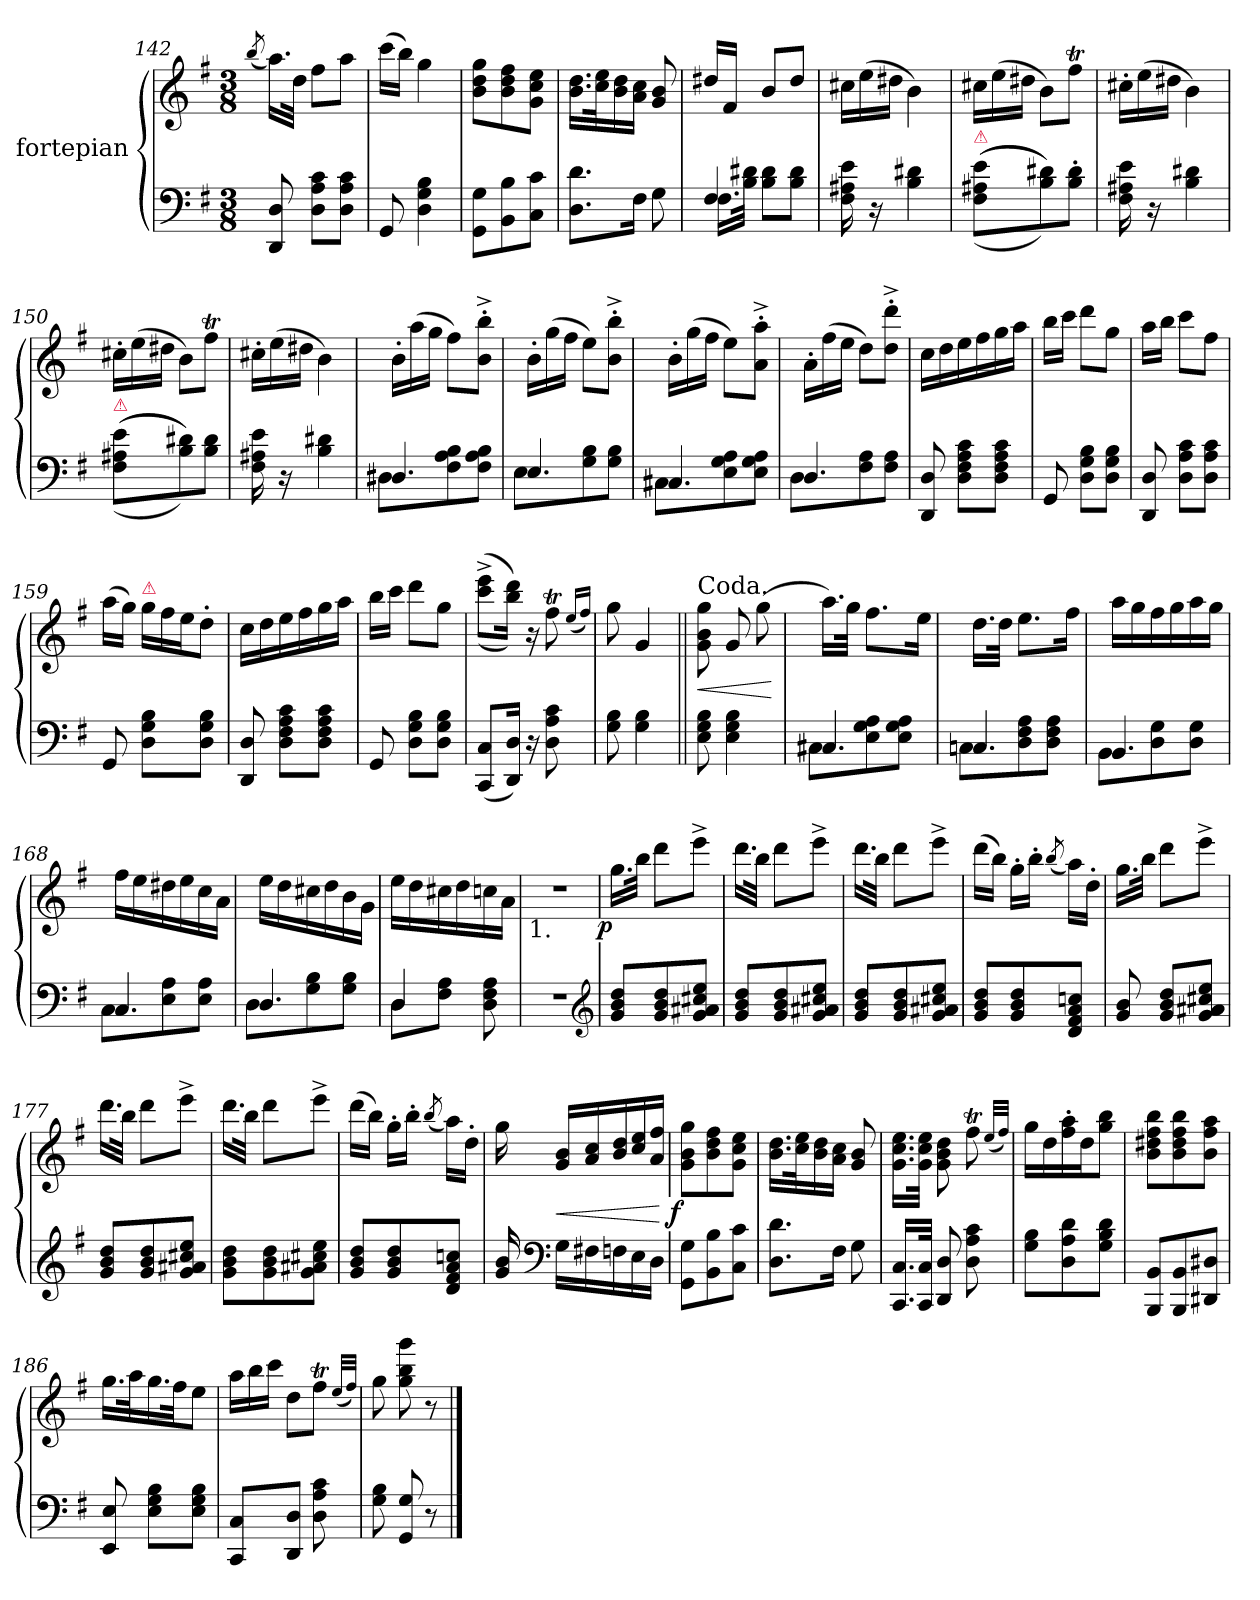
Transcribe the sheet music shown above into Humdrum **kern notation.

**kern	**kern	**dynam
*part2	*part1	*part1
*staff2	*staff1	*staff1
*I"fortepian	*I"fortepian	*
*clefF4	*clefG2	*
*k[f#]	*k[f#]	*
*M3/8	*M3/8	*
=142	=142	=142
.	(8qbb/	.
8DD/ 8D/	16.aa\LL)	.
.	32dd\JJk	.
8D\ 8A\ 8c\L	8ff#\L	.
8D\ 8A\ 8c\J	8aa\J	.
=143	=143	=143
8GG/	(16ccc\LL	.
.	16bb\JJ)	.
4D\ 4G\ 4B\	4gg\	.
=144	=144	=144
8GG\ 8G\L	8b\ 8dd\ 8gg\L	.
8BB\ 8B\	8b\ 8dd\ 8ff#\	.
8C\ 8c\J	8g\ 8cc\ 8ee\J	.
=145	=145	=145
8.D\ 8.d\L	16.b\ 16.dd\LL	.
.	32cc\ 32ee\K	.
.	16b\ 16dd\	.
16F#\Jk	16a\ 16cc\JJ	.
8G\	8g/ 8b/	.
=146	=146	=146
*^	*	*
4F#/	16.F#\LL	16dd#X/LL	.
.	.	16f#/JJ	.
.	32B\ 32d#X\JJk	.	.
.	8B\ 8d#\L	8b/L	.
8ryy	8B\ 8d#\J	8dd#/J	.
*v	*v	*	*
=147	=147	=147
*	*Xtuplet	*
16F#\ 16A#X\ 16e\	24cc#X\LL	.
.	(24ee\	.
16r	.	.
.	24dd#X\JJ	.
4B\ 4d#X\	4b\)	.
=148	=148	=148
!LO:TX:a:color=crimson:t=⚠	!	!
(<(>(>8F#\ 8A#X\ 8e\L	24cc#X\LL	.
.	(24ee\	.
.	24dd#X\JJ	.
8B\ 8d#X\)))	8b\L)	.
8B'\ 8d#'\J	8ff#t\J	.
=149	=149	=149
16F#\ 16A#X\ 16e\	24cc#X'\LL	.
.	(24ee\	.
16r	.	.
.	24dd#X\JJ	.
4B\ 4d#X\	4b\)	.
=150	=150	=150
!LO:TX:a:color=crimson:t=⚠	!	!
(<(>(>8F#\ 8A#X\ 8e\L	24cc#X'\LL	.
.	(24ee\	.
.	24dd#X\JJ	.
8B\ 8d#X\)))	8b\L)	.
8B\ 8d#\J	8ff#t\J	.
=151	=151	=151
16F#\ 16A#X\ 16e\	24cc#X'\LL	.
.	(24ee\	.
16r	.	.
.	24dd#X\JJ	.
4B\ 4d#X\	4b\)	.
=152	=152	=152
*^	*	*
4.D#X/	8D#X\L	24b'\LL	.
.	.	(24aa\	.
.	.	24gg\JJ	.
.	8F#\ 8A\ 8B\	8ff#\L)	.
.	8F#\ 8A\ 8B\J	8b'^<\ 8bb'^<\J	.
=153	=153	=153	=153
4.E/	8E\L	24b'\LL	.
.	.	(24gg\	.
.	.	24ff#\JJ	.
.	8G\ 8B\	8ee\L)	.
.	8G\ 8B\J	8b'^<\ 8bb'^<\J	.
=154	=154	=154	=154
4.C#X/	8C#X\L	24b'\LL	.
.	.	(24gg\	.
.	.	24ff#\JJ	.
.	8E\ 8G\ 8A\	8ee\L)	.
.	8E\ 8G\ 8A\J	8a'^<\ 8aa'^<\J	.
=155	=155	=155	=155
4.D/	8D\L	24a'\LL	.
.	.	(24ff#\	.
.	.	24ee\JJ	.
.	8F#\ 8A\	8dd\L)	.
.	8F#\ 8A\J	8dd'^<\ 8ddd'^<\J	.
*v	*v	*	*
=156	=156	=156
8DD/ 8D/	16cc\LL	.
.	16dd\	.
8D\ 8F#\ 8A\ 8c\L	16ee\	.
.	16ff#\	.
8D\ 8F#\ 8A\ 8c\J	16gg\	.
.	16aa\JJ	.
=157	=157	=157
8GG/	16bb\LL	.
.	16ccc\JJ	.
8D\ 8G\ 8B\L	8ddd\L	.
8D\ 8G\ 8B\J	8gg\J	.
=158	=158	=158
8DD/ 8D/	16aa\LL	.
.	16bb\JJ	.
8D\ 8A\ 8c\L	8ccc\L	.
8D\ 8A\ 8c\J	8ff#\J	.
=159	=159	=159
8GG/	(16aa\LL	.
.	16gg\JJ)	.
!	!LO:TX:a:color=crimson:t=⚠	!
8D\ 8G\ 8B\L	24gg\LL	.
.	24ff#\	.
.	24ee\J	.
8D\ 8G\ 8B\J	8dd'\J	.
=160	=160	=160
8DD/ 8D/	16cc\LL	.
.	16dd\	.
8D\ 8F#\ 8A\ 8c\L	16ee\	.
.	16ff#\	.
8D\ 8F#\ 8A\ 8c\J	16gg\	.
.	16aa\JJ	.
=161	=161	=161
8GG/	16bb\LL	.
.	16ccc\JJ	.
8D\ 8G\ 8B\L	8ddd\L	.
8D\ 8G\ 8B\J	8gg\J	.
=162	=162	=162
(8CC/ 8C/L	(<(>8ccc^\ 8eee^\L	.
16DD/ 16D/Jk)	16bb\ 16ddd\Jk))	.
16r	16r	.
8D\ 8A\ 8c\	8ff#t\	.
.	(16qqee/LL	.
.	16qqff#/JJ)	.
=163	=163	=163
8G\ 8B\	8gg\	.
4G\ 4B\	4g/	.
=164||	=164||	=164||
!	!LO:TX:a:t=Coda.	!
!	!	!LO:HP:b
8E\ 8G\ 8B\	8g\ 8b\ 8gg\	<
4E\ 4G\ 4B\	8g/	.
.	(8gg\	.
.	.	[
=165	=165	=165
*^	*	*
4.C#X/	8C#X\L	16.aa\LL)	.
.	.	32gg\JJk	.
.	8E\ 8G\ 8A\	8.ff#\L	.
.	8E\ 8G\ 8A\J	.	.
.	.	16ee\Jk	.
=166	=166	=166	=166
4.Cn/	8Cn\L	16.dd\LL	.
.	.	32dd\JJk	.
.	8D\ 8F#\ 8A\	8.ee\L	.
.	8D\ 8F#\ 8A\J	.	.
.	.	16ff#\Jk	.
=167	=167	=167	=167
4.BB/	8BB\L	16aa\LL	.
.	.	16gg\	.
.	8D\ 8G\	16ff#\	.
.	.	16gg\	.
.	8D\ 8G\J	16aa\	.
.	.	16gg\JJ	.
=168	=168	=168	=168
4.C/	8C\L	16ff#\LL	.
.	.	16ee\	.
.	8E\ 8A\	16dd#X\	.
.	.	16ee\	.
.	8E\ 8A\J	16cc\	.
.	.	16a\JJ	.
=169	=169	=169	=169
4.D/	8D\L	16ee\LL	.
.	.	16dd\	.
.	8G\ 8B\	16cc#X\	.
.	.	16dd\	.
.	8G\ 8B\J	16b\	.
.	.	16g\JJ	.
=170	=170	=170	=170
4D/	8D\L	16ee\LL	.
.	.	16dd\	.
.	8F#\ 8A\J	16cc#X\	.
.	.	16dd\	.
8D\ 8F#\ 8A\	8ryy	16ccn\	.
.	.	16a\JJ	.
*v	*v	*	*
=171	=171	=171
!	!LO:TX:b:t=1.	!
4.r	4.r	.
*clefG2	*	*
=172	=172	=172
!	!	!LO:DY:rj
8g/ 8b/ 8dd/L	16.gg\LL	p
.	32bb\JJk	.
8g/ 8b/ 8dd/	8ddd\L	.
8g/ 8a#X/ 8cc#X/ 8ee/J	8eee^<\J	.
=173	=173	=173
8g/ 8b/ 8dd/L	16.ddd\LL	.
.	32bb\JJk	.
8g/ 8b/ 8dd/	8ddd\L	.
8g/ 8a#X/ 8cc#X/ 8ee/J	8eee^<\J	.
=174	=174	=174
8g/ 8b/ 8dd/L	16.ddd\LL	.
.	32bb\JJk	.
8g/ 8b/ 8dd/	8ddd\L	.
8g/ 8a#X/ 8cc#X/ 8ee/J	8eee^<\J	.
=175	=175	=175
8g/ 8b/ 8dd/L	(16ddd\LL	.
.	16bb\JJ)	.
8g/ 8b/ 8dd/	16gg'\LL	.
.	16bb'\JJ	.
.	(8qbb/	.
8d/ 8f#/ 8a/ 8ccn/J	16aa\LL)	.
.	16dd'\JJ	.
=176	=176	=176
8g/ 8b/	16.gg\LL	.
.	32bb\JJk	.
8g/ 8b/ 8dd/L	8ddd\L	.
8g/ 8a#X/ 8cc#X/ 8ee/J	8eee^<\J	.
=177	=177	=177
8g/ 8b/ 8dd/L	16.ddd\LL	.
.	32bb\JJk	.
8g/ 8b/ 8dd/	8ddd\L	.
8g/ 8a#X/ 8cc#X/ 8ee/J	8eee^<\J	.
=178	=178	=178
8g\ 8b\ 8dd\L	16.ddd\LL	.
.	32bb\JJk	.
8g\ 8b\ 8dd\	8ddd\L	.
8g\ 8a#X\ 8cc#X\ 8ee\J	8eee^<\J	.
=179	=179	=179
8g/ 8b/ 8dd/L	(16ddd\LL	.
.	16bb\JJ)	.
8g/ 8b/ 8dd/	16gg'\LL	.
.	16bb'\JJ	.
.	(8qbb/	.
8d/ 8f#/ 8a/ 8ccn/J	16aa\LL)	.
.	16dd'\JJ	.
=180	=180	=180
16g/ 16b/	16gg\	.
*clefF4	*	*
!	!	!LO:HP:b
16G\LL	16g/ 16b/LL	<
16F#X\	16a/ 16cc/	.
16Fn\	16b/ 16dd/	.
16E\	16cc/ 16ee/	.
16D\JJ	16a/ 16ff#/JJ	.
.	.	[
=181	=181	=181
!	!	!LO:DY:rj
8GG\ 8G\L	8g\ 8b\ 8gg\L	f
8BB\ 8B\	8b\ 8dd\ 8ff#\	.
8C\ 8c\J	8g\ 8cc\ 8ee\J	.
=182	=182	=182
8.D\ 8.d\L	16.b\ 16.dd\LL	.
.	32cc\ 32ee\K	.
.	16b\ 16dd\	.
16F#\Jk	16a\ 16cc\JJ	.
8G\	8g/ 8b/	.
=183	=183	=183
16.CC/ 16.C/LL	16.g\ 16.cc\ 16.ee\LL	.
32CC/ 32C/JJk	32g\ 32cc\ 32ee\JJk	.
8DD/ 8D/	8g\ 8b\ 8dd\	.
8D\ 8A\ 8c\	8ff#t\	.
.	(32qqee/LLL	.
.	32qqff#/JJJ)	.
=184	=184	=184
8G\ 8B\L	16gg\LL	.
.	16dd\	.
8D\ 8A\ 8d\	16ff#'\ 16aa'\	.
.	16dd\J	.
8G\ 8B\ 8d\J	8gg\ 8bb\J	.
=185	=185	=185
8BBB/ 8BB/L	8b\ 8dd#X\ 8ff#\ 8bb\L	.
8BBB/ 8BB/	8b\ 8dd#\ 8ff#\ 8bb\	.
8DD#X/ 8D#X/J	8b\ 8ff#\ 8aa\J	.
=186	=186	=186
8EE/ 8E/	16.gg\LL	.
.	32aa\K	.
8E\ 8G\ 8B\L	16.gg\	.
.	32ff#\JK	.
8E\ 8G\ 8B\J	8ee\J	.
=187	=187	=187
8CC/ 8C/L	24aa\LL	.
.	24bb\	.
.	24ccc\JJ	.
8DD/ 8D/J	8dd\L	.
8D\ 8A\ 8c\	8ff#t\J	.
.	(32qqee/LLL	.
.	32qqff#/JJJ)	.
=188	=188	=188
8G\ 8B\	8gg\	.
8GG/ 8G/	8gg\ 8bb\ 8ggg\	.
8r	8r	.
==	==	==
*-	*-	*-
